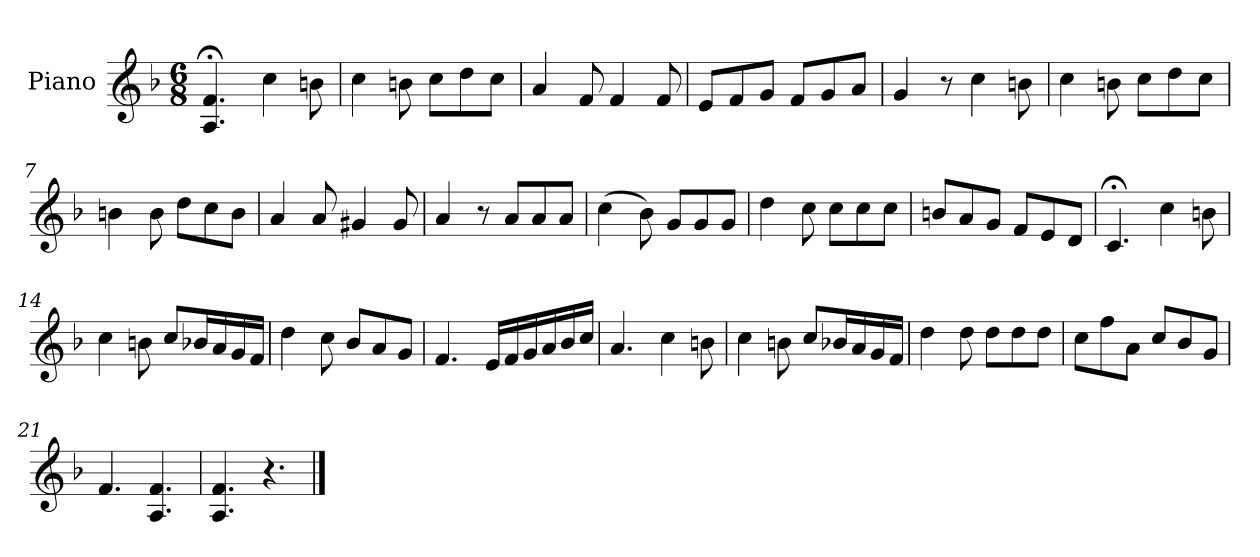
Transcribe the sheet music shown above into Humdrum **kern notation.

**kern
*part1
*staff1
*I"Piano
*I'Pno.
*clefG2
*k[b-]
*M6/8
=1
4.A;</ 4.f;</
4cc\
8bn\
=2
4cc\
8bn\
8cc\L
8dd\
8cc\J
=3
4a/
8f/
4f/
8f/
=4
8e/L
8f/
8g/J
8f/L
8g/
8a/J
=5
4g/
8r
4cc\
8bn\
=6
4cc\
8bn\
8cc\L
8dd\
8cc\J
=7
4bn\
8b\
8dd\L
8cc\
8b\J
!!LO:LB:g=z
=8
4a/
8a/
4g#X/
8g#/
!!LO:LB:g=z
=9
4a/
8r
8a/L
8a/
8a/J
=10
(>4cc\
8b-\)
8g/L
8g/
8g/J
=11
4dd\
8cc\
8cc\L
8cc\
8cc\J
=12
8bn/L
8a/
8g/J
8f/L
8e/
8d/J
=13
4.c;</
4cc\
8bn\
=14
4cc\
8bn\
8cc/L
16b-X/L
16a/
16g/
16f/JJ
=15
4dd\
8cc\
8b-/L
8a/
8g/J
!!LO:LB:g=z
=16
4.f/
16e/LL
16f/
16g/
16a/
16b-/
16cc/JJ
!!LO:LB:g=z
=17
4.a/
4cc\
8bn\
=18
4cc\
8bn\
8cc/L
16b-X/L
16a/
16g/
16f/JJ
=19
4dd\
8dd\
8dd\L
8dd\
8dd\J
=20
8cc\L
8ff\
8a\J
8cc/L
8b-/
8g/J
=21
4.f/
4.A/ 4.f/
=22
4.A/ 4.f/
4.r
==
*-
